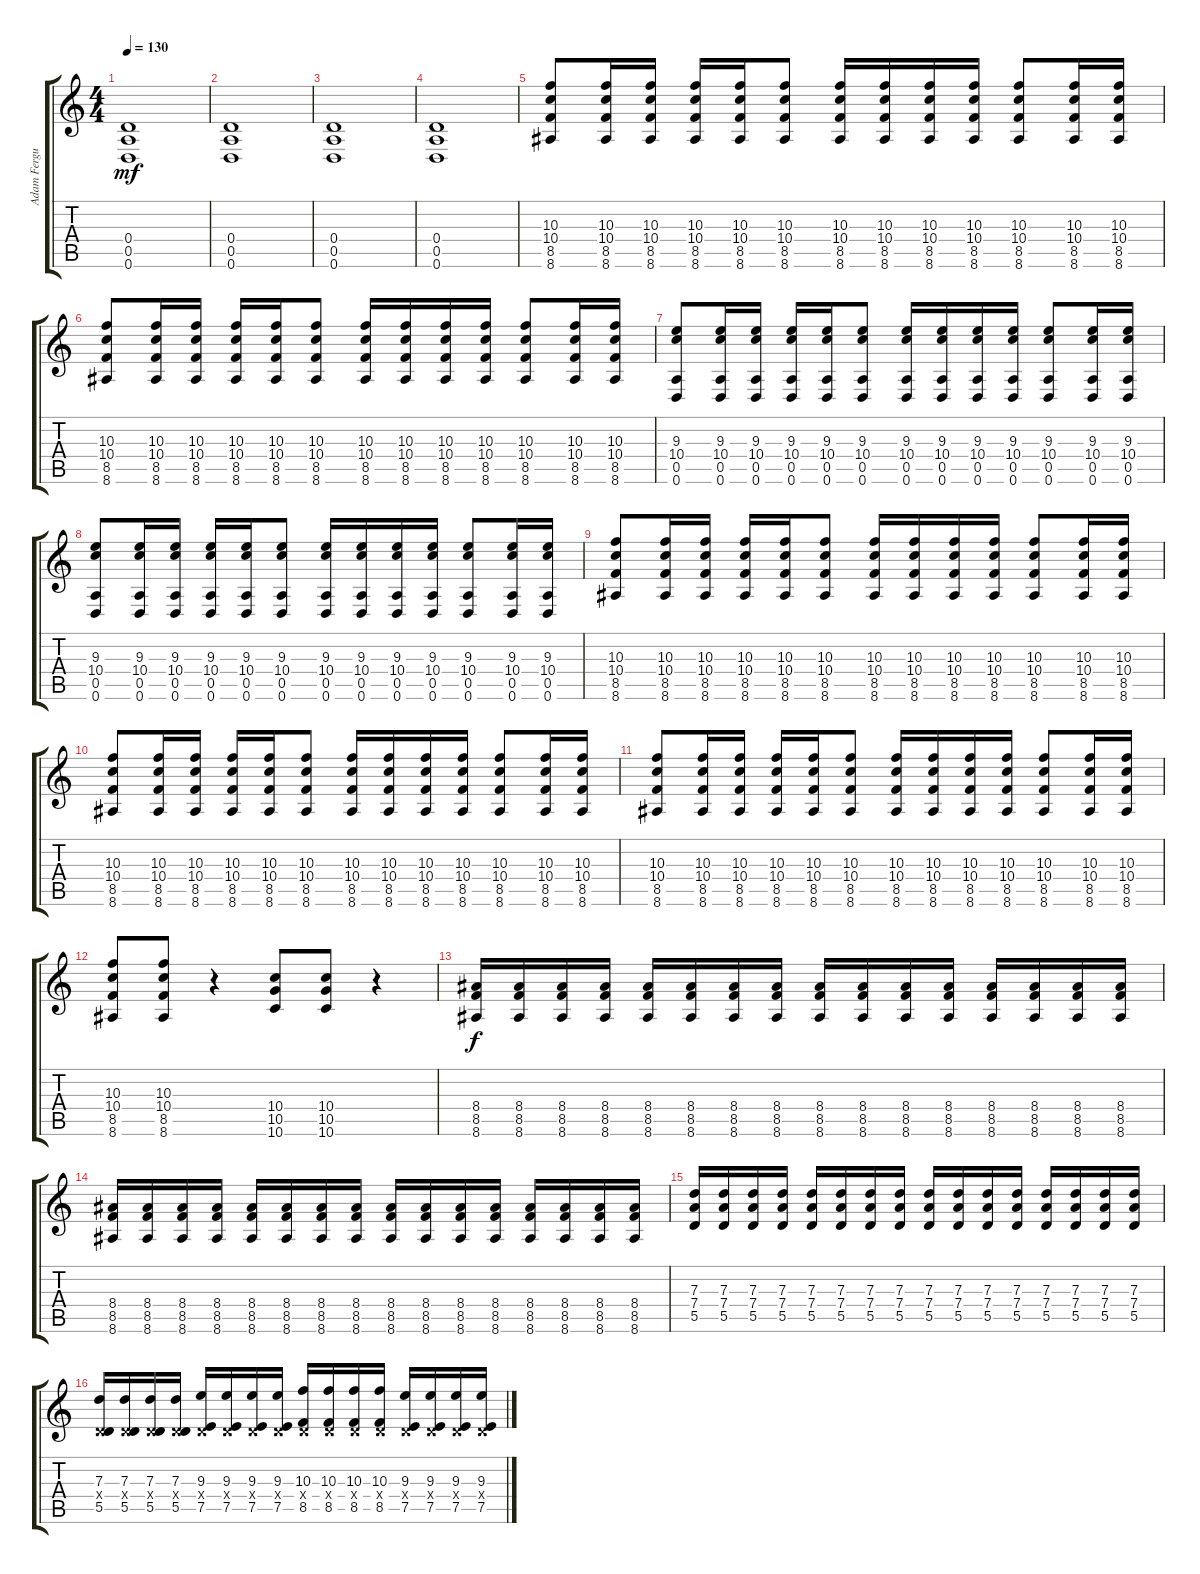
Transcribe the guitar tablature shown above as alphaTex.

\track ("Adam Ferguson - Guitar" "Adam Fergu") {instrument distortionguitar}
\staff {score tabs}
\tuning (E4 B3 G3 D3 A2 D2) {hide}
\ts (4 4)
\tempo 130
\clef g2
\ks c
(0.4 0.5 0.6).1{dy mf} |
(0.4 0.5 0.6).1 |
(0.4 0.5 0.6).1 |
(0.4 0.5 0.6).1 |
(10.3 10.4 8.5 8.6).8{volume 10 instrument acousticguitarsteel} (10.3 10.4 8.5 8.6).16 (10.3 10.4 8.5 8.6).16 (10.3 10.4 8.5 8.6).16 (10.3 10.4 8.5 8.6).16 (10.3 10.4 8.5 8.6).8 (10.3 10.4 8.5 8.6).16 (10.3 10.4 8.5 8.6).16 (10.3 10.4 8.5 8.6).16 (10.3 10.4 8.5 8.6).16 (10.3 10.4 8.5 8.6).8 (10.3 10.4 8.5 8.6).16 (10.3 10.4 8.5 8.6).16 |
(10.3 10.4 8.5 8.6).8{volume 10 instrument acousticguitarsteel} (10.3 10.4 8.5 8.6).16 (10.3 10.4 8.5 8.6).16 (10.3 10.4 8.5 8.6).16 (10.3 10.4 8.5 8.6).16 (10.3 10.4 8.5 8.6).8 (10.3 10.4 8.5 8.6).16 (10.3 10.4 8.5 8.6).16 (10.3 10.4 8.5 8.6).16 (10.3 10.4 8.5 8.6).16 (10.3 10.4 8.5 8.6).8 (10.3 10.4 8.5 8.6).16 (10.3 10.4 8.5 8.6).16 |
(9.3 10.4 0.5 0.6).8{volume 10 instrument acousticguitarsteel} (9.3 10.4 0.5 0.6).16 (9.3 10.4 0.5 0.6).16 (9.3 10.4 0.5 0.6).16 (9.3 10.4 0.5 0.6).16 (9.3 10.4 0.5 0.6).8 (9.3 10.4 0.5 0.6).16 (9.3 10.4 0.5 0.6).16 (9.3 10.4 0.5 0.6).16 (9.3 10.4 0.5 0.6).16 (9.3 10.4 0.5 0.6).8 (9.3 10.4 0.5 0.6).16 (9.3 10.4 0.5 0.6).16 |
(9.3 10.4 0.5 0.6).8{volume 10 instrument acousticguitarsteel} (9.3 10.4 0.5 0.6).16 (9.3 10.4 0.5 0.6).16 (9.3 10.4 0.5 0.6).16 (9.3 10.4 0.5 0.6).16 (9.3 10.4 0.5 0.6).8 (9.3 10.4 0.5 0.6).16 (9.3 10.4 0.5 0.6).16 (9.3 10.4 0.5 0.6).16 (9.3 10.4 0.5 0.6).16 (9.3 10.4 0.5 0.6).8 (9.3 10.4 0.5 0.6).16 (9.3 10.4 0.5 0.6).16 |
(10.3 10.4 8.5 8.6).8{volume 10 instrument acousticguitarsteel} (10.3 10.4 8.5 8.6).16 (10.3 10.4 8.5 8.6).16 (10.3 10.4 8.5 8.6).16 (10.3 10.4 8.5 8.6).16 (10.3 10.4 8.5 8.6).8 (10.3 10.4 8.5 8.6).16 (10.3 10.4 8.5 8.6).16 (10.3 10.4 8.5 8.6).16 (10.3 10.4 8.5 8.6).16 (10.3 10.4 8.5 8.6).8 (10.3 10.4 8.5 8.6).16 (10.3 10.4 8.5 8.6).16 |
(10.3 10.4 8.5 8.6).8{volume 10 instrument acousticguitarsteel} (10.3 10.4 8.5 8.6).16 (10.3 10.4 8.5 8.6).16 (10.3 10.4 8.5 8.6).16 (10.3 10.4 8.5 8.6).16 (10.3 10.4 8.5 8.6).8 (10.3 10.4 8.5 8.6).16 (10.3 10.4 8.5 8.6).16 (10.3 10.4 8.5 8.6).16 (10.3 10.4 8.5 8.6).16 (10.3 10.4 8.5 8.6).8 (10.3 10.4 8.5 8.6).16 (10.3 10.4 8.5 8.6).16 |
(10.3 10.4 8.5 8.6).8{volume 10 instrument acousticguitarsteel} (10.3 10.4 8.5 8.6).16 (10.3 10.4 8.5 8.6).16 (10.3 10.4 8.5 8.6).16 (10.3 10.4 8.5 8.6).16 (10.3 10.4 8.5 8.6).8 (10.3 10.4 8.5 8.6).16 (10.3 10.4 8.5 8.6).16 (10.3 10.4 8.5 8.6).16 (10.3 10.4 8.5 8.6).16 (10.3 10.4 8.5 8.6).8 (10.3 10.4 8.5 8.6).16 (10.3 10.4 8.5 8.6).16 |
(10.3 10.4 8.5 8.6).8{instrument distortionguitar} (10.3 10.4 8.5 8.6).8 r.4 (10.4 10.5 10.6).8 (10.4 10.5 10.6).8 r.4 |
(8.4 8.5 8.6).16{dy f} (8.4 8.5 8.6).16 (8.4 8.5 8.6).16 (8.4 8.5 8.6).16 (8.4 8.5 8.6).16 (8.4 8.5 8.6).16 (8.4 8.5 8.6).16 (8.4 8.5 8.6).16 (8.4 8.5 8.6).16 (8.4 8.5 8.6).16 (8.4 8.5 8.6).16 (8.4 8.5 8.6).16 (8.4 8.5 8.6).16 (8.4 8.5 8.6).16 (8.4 8.5 8.6).16 (8.4 8.5 8.6).16 |
(8.4 8.5 8.6).16 (8.4 8.5 8.6).16 (8.4 8.5 8.6).16 (8.4 8.5 8.6).16 (8.4 8.5 8.6).16 (8.4 8.5 8.6).16 (8.4 8.5 8.6).16 (8.4 8.5 8.6).16 (8.4 8.5 8.6).16 (8.4 8.5 8.6).16 (8.4 8.5 8.6).16 (8.4 8.5 8.6).16 (8.4 8.5 8.6).16 (8.4 8.5 8.6).16 (8.4 8.5 8.6).16 (8.4 8.5 8.6).16 |
(7.3 7.4 5.5).16 (7.3 7.4 5.5).16 (7.3 7.4 5.5).16 (7.3 7.4 5.5).16 (7.3 7.4 5.5).16 (7.3 7.4 5.5).16 (7.3 7.4 5.5).16 (7.3 7.4 5.5).16 (7.3 7.4 5.5).16 (7.3 7.4 5.5).16 (7.3 7.4 5.5).16 (7.3 7.4 5.5).16 (7.3 7.4 5.5).16 (7.3 7.4 5.5).16 (7.3 7.4 5.5).16 (7.3 7.4 5.5).16 |
(7.3 0.4{x} 5.5).16 (7.3 0.4{x} 5.5).16 (7.3 0.4{x} 5.5).16 (7.3 0.4{x} 5.5).16 (9.3 0.4{x} 7.5).16 (9.3 0.4{x} 7.5).16 (9.3 0.4{x} 7.5).16 (9.3 0.4{x} 7.5).16 (10.3 0.4{x} 8.5).16 (10.3 0.4{x} 8.5).16 (10.3 0.4{x} 8.5).16 (10.3 0.4{x} 8.5).16 (9.3 0.4{x} 7.5).16 (9.3 0.4{x} 7.5).16 (9.3 0.4{x} 7.5).16 (9.3 0.4{x} 7.5).16
